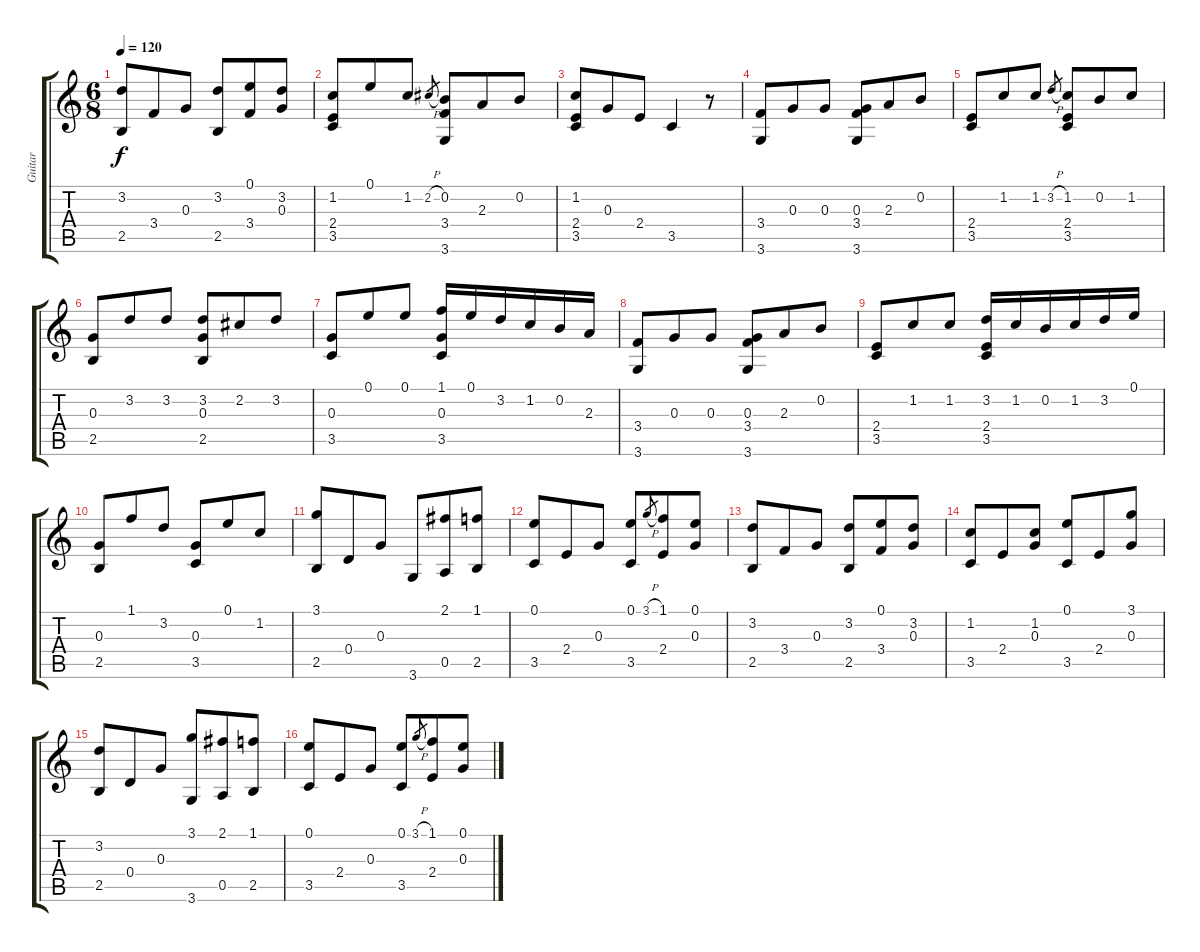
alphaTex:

\track ("Guitar" "Guitar") {instrument acousticguitarnylon}
\staff {score tabs}
\tuning (E4 B3 G3 D3 A2 E2) {hide}
\ts (6 8)
\tempo 120
\clef g2
\ks c
(3.2 2.5).8{dy f} 3.4.8 0.3.8 (3.2 2.5).8 (0.1 3.4).8 (3.2 0.3).8 |
(1.2 2.4 3.5).8 0.1.8 1.2.8 2.2{h}.8{gr} (0.2 3.4 3.6).8 2.3.8 0.2.8 |
(1.2 2.4 3.5).8 0.3.8 2.4.8 3.5.4 r.8 |
(3.4 3.6).8 0.3.8 0.3.8 (0.3 3.4 3.6).8 2.3.8 0.2.8 |
(2.4 3.5).8 1.2.8 1.2.8 3.2{h}.8{gr} (1.2 2.4 3.5).8 0.2.8 1.2.8 |
(0.3 2.5).8 3.2.8 3.2.8 (3.2 0.3 2.5).8 2.2.8 3.2.8 |
(0.3 3.5).8 0.1.8 0.1.8 (1.1 0.3 3.5).16 0.1.16 3.2.16 1.2.16 0.2.16 2.3.16 |
(3.4 3.6).8 0.3.8 0.3.8 (0.3 3.4 3.6).8 2.3.8 0.2.8 |
(2.4 3.5).8 1.2.8 1.2.8 (3.2 2.4 3.5).16 1.2.16 0.2.16 1.2.16 3.2.16 0.1.16 |
(0.3 2.5).8 1.1.8 3.2.8 (0.3 3.5).8 0.1.8 1.2.8 |
(3.1 2.5).8 0.4.8 0.3.8 3.6.8 (2.1 0.5).8 (1.1 2.5).8 |
(0.1 3.5).8 2.4.8 0.3.8 (0.1 3.5).8 3.1{h}.8{gr} (1.1 2.4).8 (0.1 0.3).8 |
(3.2 2.5).8 3.4.8 0.3.8 (3.2 2.5).8 (0.1 3.4).8 (3.2 0.3).8 |
(1.2 3.5).8 2.4.8 (1.2 0.3).8 (0.1 3.5).8 2.4.8 (3.1 0.3).8 |
(3.2 2.5).8 0.4.8 0.3.8 (3.1 3.6).8 (2.1 0.5).8 (1.1 2.5).8 |
(0.1 3.5).8 2.4.8 0.3.8 (0.1 3.5).8 3.1{h}.8{gr} (1.1 2.4).8 (0.1 0.3).8
